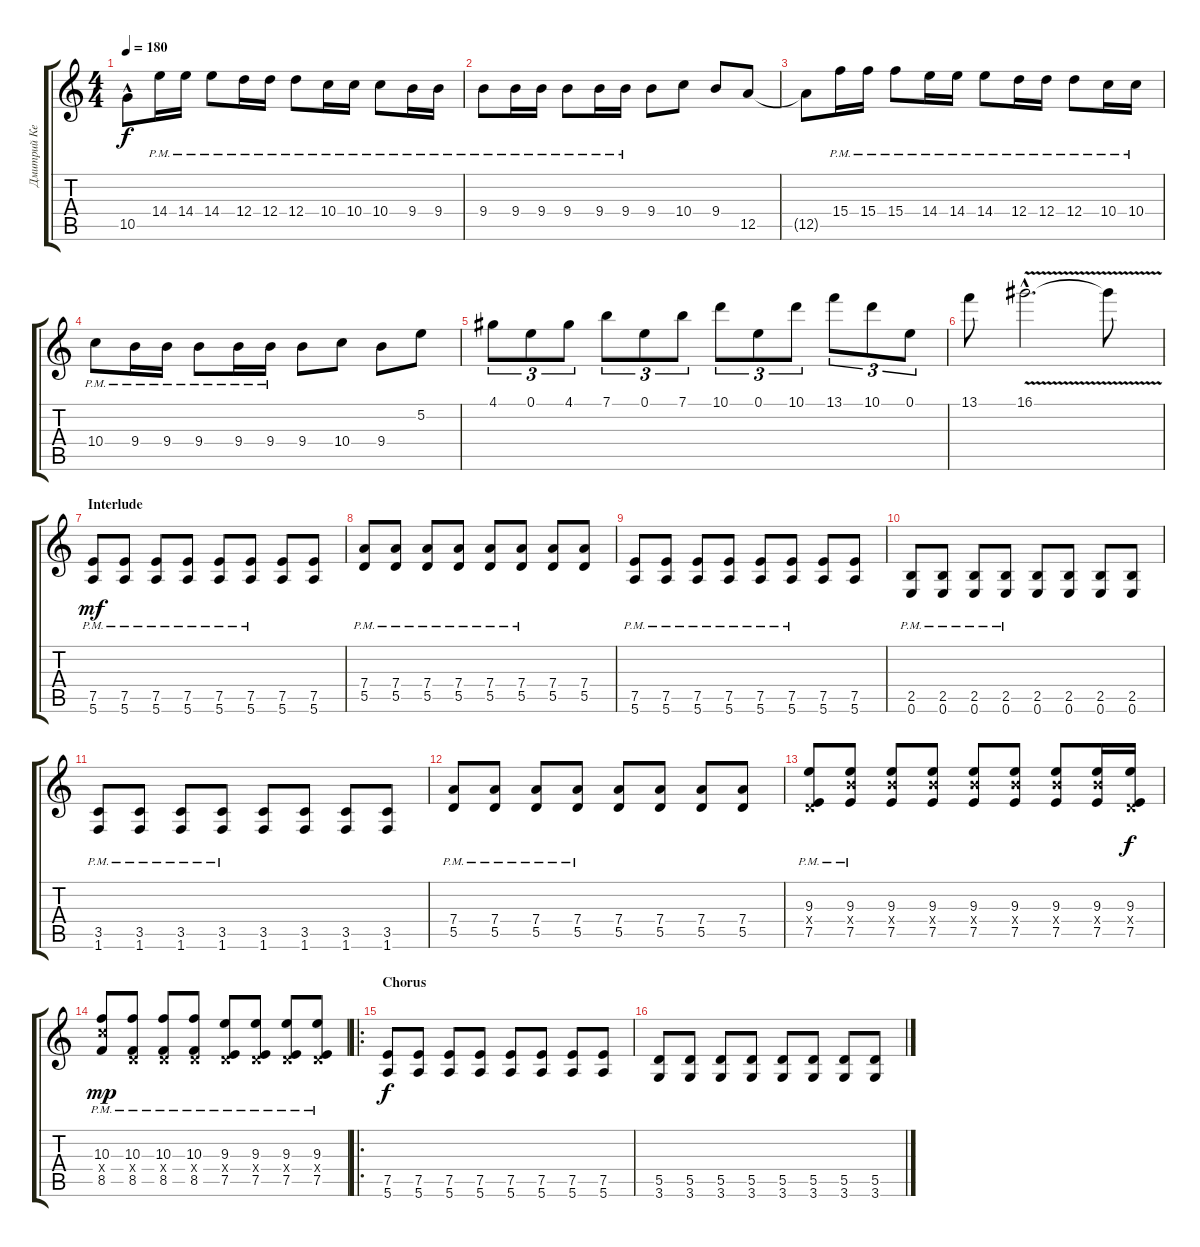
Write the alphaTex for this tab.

\track ("Дмитрий Кежватов" "Дмитрий Ке") {instrument overdrivenguitar}
\staff {score tabs}
\tuning (E4 B3 G3 D3 A2 E2) {hide}
\ts (4 4)
\tempo 180
\clef g2
\ks c
10.5{hac t}.8{dy f} 14.4{pm}.16 14.4{pm}.16 14.4{pm}.8 12.4{pm}.16 12.4{pm}.16 12.4{pm}.8 10.4{pm}.16 10.4{pm}.16 10.4{pm}.8 9.4{pm}.16 9.4{pm}.16 |
9.4{pm}.8 9.4{pm}.16 9.4{pm}.16 9.4{pm}.8 9.4{pm}.16 9.4{pm}.16 9.4.8 10.4.8 9.4.8 12.5.8 |
12.5{t}.8 15.4{pm}.16 15.4{pm}.16 15.4{pm}.8 14.4{pm}.16 14.4{pm}.16 14.4{pm}.8 12.4{pm}.16 12.4{pm}.16 12.4{pm}.8 10.4{pm}.16 10.4{pm}.16 |
10.4{pm}.8 9.4{pm}.16 9.4{pm}.16 9.4{pm}.8 9.4{pm}.16 9.4{pm}.16 9.4.8 10.4.8 9.4.8 5.2.8 |
4.1.8{tu (3 2)} 0.1.8{tu (3 2)} 4.1.8{tu (3 2)} 7.1.8{tu (3 2)} 0.1.8{tu (3 2)} 7.1.8{tu (3 2)} 10.1.8{tu (3 2)} 0.1.8{tu (3 2)} 10.1.8{tu (3 2)} 13.1.8{tu (3 2)} 10.1.8{tu (3 2)} 0.1.8{tu (3 2)} |
13.1.8 16.1{v hac}.2{d} 16.1{t}.8 |
\section ("" "Interlude")
(7.5{pm} 5.6{pm}).8{dy mf volume 14} (7.5{pm} 5.6{pm}).8 (7.5{pm} 5.6{pm}).8 (7.5{pm} 5.6{pm}).8 (7.5{pm} 5.6{pm}).8 (7.5{pm} 5.6{pm}).8 (7.5 5.6).8 (7.5 5.6).8 |
(7.4{pm} 5.5{pm}).8 (7.4{pm} 5.5{pm}).8 (7.4{pm} 5.5{pm}).8 (7.4{pm} 5.5{pm}).8 (7.4{pm} 5.5{pm}).8 (7.4{pm} 5.5{pm}).8 (7.4 5.5).8 (7.4 5.5).8 |
(7.5{pm} 5.6{pm}).8 (7.5{pm} 5.6{pm}).8 (7.5{pm} 5.6{pm}).8 (7.5{pm} 5.6{pm}).8 (7.5{pm} 5.6{pm}).8 (7.5{pm} 5.6{pm}).8 (7.5 5.6).8 (7.5 5.6).8 |
(2.5{pm} 0.6{pm}).8 (2.5{pm} 0.6{pm}).8 (2.5{pm} 0.6{pm}).8 (2.5{pm} 0.6{pm}).8 (2.5 0.6).8 (2.5 0.6).8 (2.5 0.6).8 (2.5 0.6).8 |
(3.5{pm} 1.6{pm}).8 (3.5{pm} 1.6{pm}).8 (3.5{pm} 1.6{pm}).8 (3.5{pm} 1.6{pm}).8 (3.5 1.6).8 (3.5 1.6).8 (3.5 1.6).8 (3.5 1.6).8 |
(7.4{pm} 5.5{pm}).8 (7.4{pm} 5.5{pm}).8 (7.4{pm} 5.5{pm}).8 (7.4{pm} 5.5{pm}).8 (7.4 5.5).8 (7.4 5.5).8 (7.4 5.5).8 (7.4 5.5).8 |
(9.3{pm} 0.4{x} 7.5{pm}).8 (9.3{pm} 9.4{x} 7.5{pm}).8 (9.3 9.4{x} 7.5).8 (9.3 9.4{x} 7.5).8 (9.3 9.4{x} 7.5).8 (9.3 9.4{x} 7.5).8 (9.3 9.4{x} 7.5).8 (9.3 9.4{x} 7.5).16 (9.3 0.4{x} 7.5).16{dy f} |
(10.3{pm} 10.4{x} 8.5{pm}).8{dy mp} (10.3{pm} 0.4{x} 8.5{pm}).8 (10.3{pm} 0.4{x} 8.5{pm}).8 (10.3{pm} 0.4{x} 8.5{pm}).8 (9.3{pm} 0.4{x} 7.5{pm}).8 (9.3{pm} 0.4{x} 7.5{pm}).8 (9.3{pm} 0.4{x} 7.5{pm}).8 (9.3{pm} 0.4{x} 7.5{pm}).8 |
\ro
\section ("" "Chorus")
(7.5 5.6).8{dy f} (7.5 5.6).8 (7.5 5.6).8 (7.5 5.6).8 (7.5 5.6).8 (7.5 5.6).8 (7.5 5.6).8 (7.5 5.6).8 |
(5.5 3.6).8 (5.5 3.6).8 (5.5 3.6).8 (5.5 3.6).8 (5.5 3.6).8 (5.5 3.6).8 (5.5 3.6).8 (5.5 3.6).8
